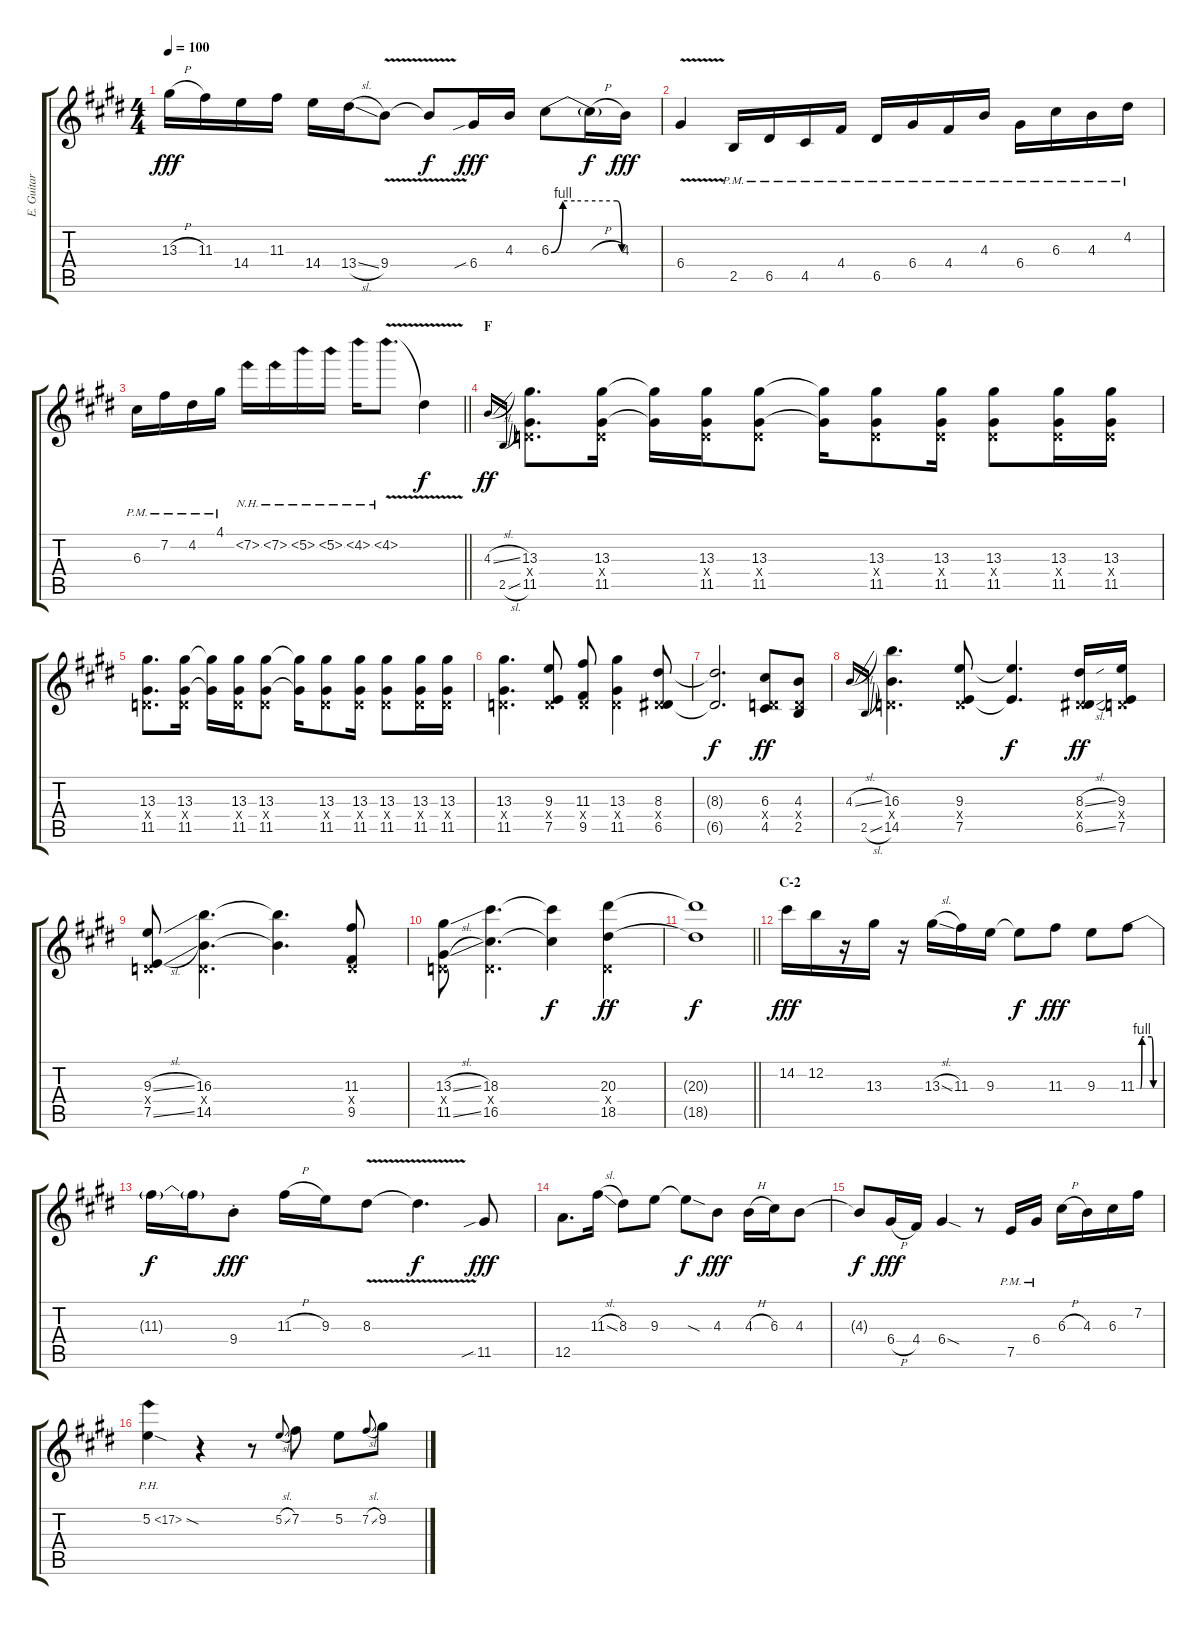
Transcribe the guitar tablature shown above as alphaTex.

\track ("E. Guitar I" "E. Guitar ") {instrument overdrivenguitar}
\staff {score tabs}
\tuning (E4 B3 G3 D3 A2 E2) {hide}
\ts (4 4)
\tempo 100
\clef g2
\ks e
13.3{h}.16{dy fff} 11.3.16 14.4.16 11.3.16 14.4.16 13.4{sl}.16 9.4{v}.8 9.4{t}.8{dy f} 6.4{sib}.16{dy fff} 4.3.16 6.3{be (custom 0 0 10 4 20 4 56 4 60 0)}.8 6.3{h t}.16{dy f} 4.3.16{dy fff} |
6.4{v}.4 2.5{pm}.16 6.5{pm}.16 4.5{pm}.16 4.4{pm}.16 6.5{pm}.16 6.4{pm}.16 4.4{pm}.16 4.3{pm}.16 6.4{pm}.16 6.3{pm}.16 4.3{pm}.16 4.2{pm}.16 |
\barLineRight lightlight
6.3{pm}.16 7.2{pm}.16 4.2{pm}.16 4.1{pm}.16 7.2{nh}.16 7.2{nh}.16 5.2{nh}.16 5.2{nh}.16 4.2{nh}.16 4.2{nh v}.8{d} 4.2{t}.4{dy f} |
\section ("" "F")
4.3{sl}.16{gr onbeat dy ff} 2.5{sl}.16{gr onbeat} (13.3 0.4{x} 11.5).8{d} (13.3 0.4{x} 11.5).16 (13.3{t} 11.5{t}).16 (13.3 0.4{x} 11.5).16 (13.3 0.4{x} 11.5).8 (13.3{t} 11.5{t}).16 (13.3 0.4{x} 11.5).8 (13.3 0.4{x} 11.5).16 (13.3 0.4{x} 11.5).8 (13.3 0.4{x} 11.5).16 (13.3 0.4{x} 11.5).16 |
(13.3 0.4{x} 11.5).8{d} (13.3 0.4{x} 11.5).16 (13.3{t} 11.5{t}).16 (13.3 0.4{x} 11.5).16 (13.3 0.4{x} 11.5).8 (13.3{t} 11.5{t}).16 (13.3 0.4{x} 11.5).8 (13.3 0.4{x} 11.5).16 (13.3 0.4{x} 11.5).8 (13.3 0.4{x} 11.5).16 (13.3 0.4{x} 11.5).16 |
(13.3 0.4{x} 11.5).4{d} (9.3 0.4{x} 7.5).8 (11.3 0.4{x} 9.5).8 (13.3 0.4{x} 11.5).4 (8.3 0.4{x} 6.5).8 |
(8.3{t} 6.5{t}).2{d dy f} (6.3 0.4{x} 4.5).8{dy ff} (4.3 0.4{x} 2.5).8 |
4.3{sl}.16{gr onbeat} 2.5{sl}.16{gr onbeat} (16.3 0.4{x} 14.5).4{d} (9.3 0.4{x} 7.5).8 (9.3{t} 7.5{t}).4{d dy f} (8.3{sl} 0.4{x} 6.5{sl}).16{dy ff} (9.3 0.4{x} 7.5).16 |
(9.3{sl} 0.4{x} 7.5{sl}).8 (16.3 0.4{x} 14.5).4{d} (16.3{t} 14.5{t}).4{d} (11.3 0.4{x} 9.5).8 |
(13.3{sl} 0.4{x} 11.5{sl}).8 (18.3 0.4{x} 16.5).4{d} (18.3{t} 16.5{t}).4{dy f} (20.3 0.4{x} 18.5).4{dy ff} |
\barLineRight lightlight
(20.3{t} 18.5{t}).1{dy f} |
\section ("" "C-2")
14.2.16{dy fff} 12.2.16 r.16 13.3.16 r.16 13.3{sl}.16 11.3.16 9.3.16 9.3{t}.8{dy f} 11.3.8{dy fff} 9.3.8 11.3{be (custom 0 0 10 0 14 4 20 4 39 4 44 0 60 0)}.8 |
11.3{t}.16{dy f} 11.3{t}.16 9.4{st}.8{dy fff} 11.3{h}.16 9.3.16 8.3{v}.8 8.3{t}.4{d dy f} 11.5{sib}.8{dy fff} |
12.5.8{d} 11.3{sl}.16 8.3.8 9.3.8 9.3{sod t}.8{dy f} 4.3.8{dy fff} 4.3{h}.16 6.3.16 4.3.8 |
4.3{t}.8{dy f} 6.4{h}.16{dy fff} 4.4.16 6.4{sod}.4 r.8 7.5{pm}.16 6.4{pm}.16 6.3{h}.16 4.3.16 6.3.16 7.2.16 |
5.2{ph 12 sod}.4 r.4 r.8 5.2{sl}.8{gr onbeat} 7.2.8 5.2.8 7.2{sl}.8{gr onbeat} 9.2.8
